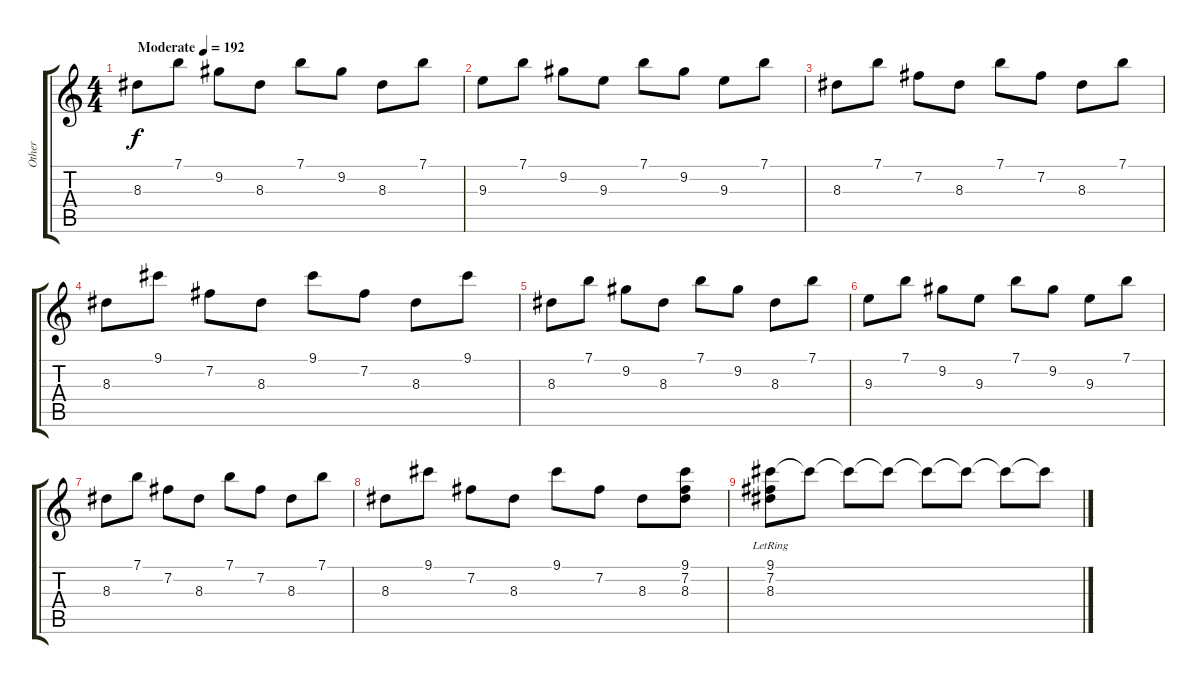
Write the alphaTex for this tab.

\track ("Other" "Other") {instrument electricguitarjazz}
\staff {score tabs}
\tuning (E4 B3 G3 D3 A2 E2) {hide}
\ts (4 4)
\tempo (192 "Moderate")
\clef g2
\ks c
8.3.8{dy f instrument electricguitarjazz} 7.1.8 9.2.8 8.3.8 7.1.8 9.2.8 8.3.8 7.1.8 |
9.3.8 7.1.8 9.2.8 9.3.8 7.1.8 9.2.8 9.3.8 7.1.8 |
8.3.8 7.1.8 7.2.8 8.3.8 7.1.8 7.2.8 8.3.8 7.1.8 |
8.3.8 9.1.8 7.2.8 8.3.8 9.1.8 7.2.8 8.3.8 9.1.8 |
8.3.8 7.1.8 9.2.8 8.3.8 7.1.8 9.2.8 8.3.8 7.1.8 |
9.3.8 7.1.8 9.2.8 9.3.8 7.1.8 9.2.8 9.3.8 7.1.8 |
8.3.8 7.1.8 7.2.8 8.3.8 7.1.8 7.2.8 8.3.8 7.1.8 |
8.3.8 9.1.8 7.2.8 8.3.8 9.1.8 7.2.8 8.3.8 (9.1 7.2 8.3).8 |
(9.1{lr} 7.2{lr} 8.3{lr}).8 9.1{t}.8 9.1{t}.8 9.1{t}.8 9.1{t}.8 9.1{t}.8 9.1{t}.8 9.1{t}.8
